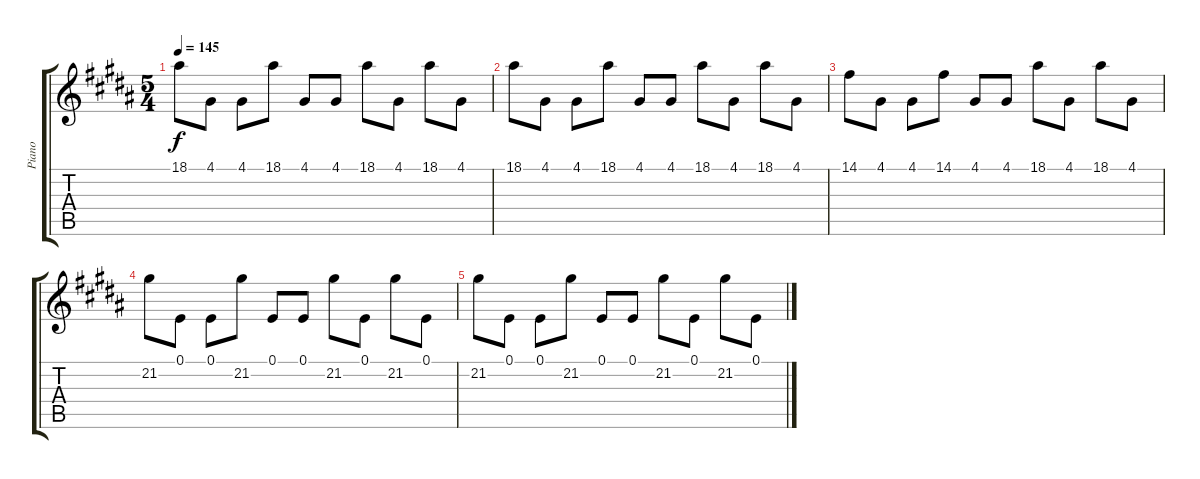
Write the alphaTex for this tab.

\track ("Piano" "Piano") {instrument electricpiano1}
\staff {score tabs}
\tuning (E4 B3 G3 D3 A2 E2) {hide}
\ts (5 4)
\tempo 145
\clef g2
\ks b
18.1.8{dy f} 4.1.8 4.1.8{volume 4} 18.1.8 4.1.8 4.1.8 18.1.8 4.1.8 18.1.8 4.1.8 |
18.1.8{volume 3} 4.1.8 4.1.8 18.1.8 4.1.8 4.1.8 18.1.8 4.1.8 18.1.8{volume 2} 4.1.8 |
14.1.8 4.1.8 4.1.8 14.1.8 4.1.8 4.1.8 18.1.8{volume 1} 4.1.8 18.1.8 4.1.8 |
21.2.8 0.1.8 0.1.8 21.2.8 0.1.8{volume 0} 0.1.8 21.2.8 0.1.8 21.2.8 0.1.8 |
21.2.8 0.1.8 0.1.8 21.2.8 0.1.8 0.1.8 21.2.8 0.1.8 21.2.8 0.1.8
